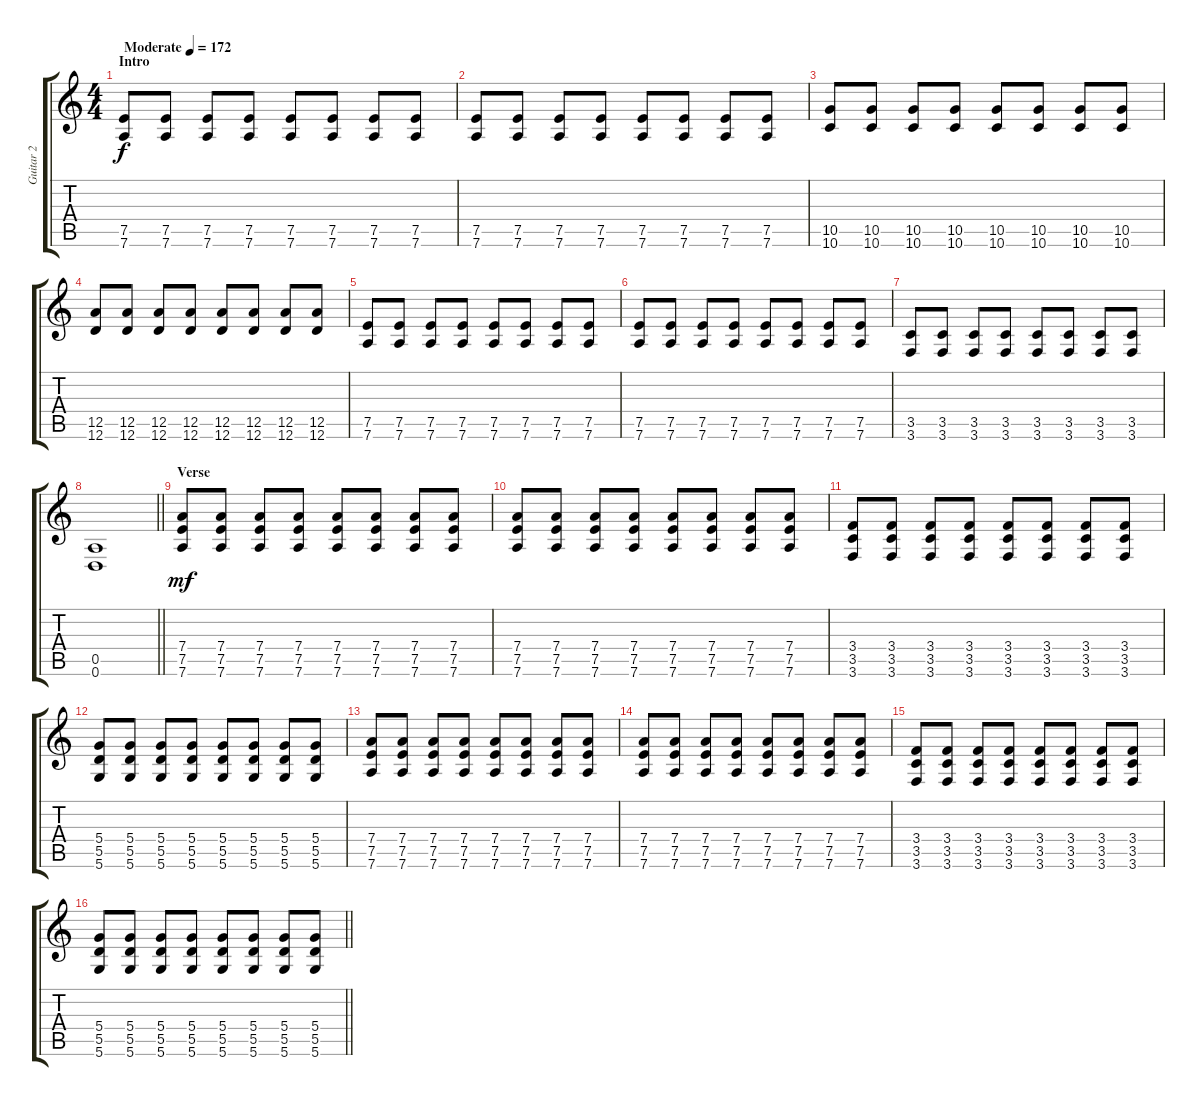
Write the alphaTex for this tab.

\track ("Guitar 2" "Guitar 2") {instrument distortionguitar}
\staff {score tabs}
\tuning (E4 B3 G3 D3 A2 D2) {hide}
\ts (4 4)
\section ("" "Intro")
\tempo (172 "Moderate")
\clef g2
\ks c
(7.5 7.6).8{dy f instrument distortionguitar} (7.5 7.6).8 (7.5 7.6).8 (7.5 7.6).8 (7.5 7.6).8 (7.5 7.6).8 (7.5 7.6).8 (7.5 7.6).8 |
(7.5 7.6).8 (7.5 7.6).8 (7.5 7.6).8 (7.5 7.6).8 (7.5 7.6).8 (7.5 7.6).8 (7.5 7.6).8 (7.5 7.6).8 |
(10.5 10.6).8 (10.5 10.6).8 (10.5 10.6).8 (10.5 10.6).8 (10.5 10.6).8 (10.5 10.6).8 (10.5 10.6).8 (10.5 10.6).8 |
(12.5 12.6).8 (12.5 12.6).8 (12.5 12.6).8 (12.5 12.6).8 (12.5 12.6).8 (12.5 12.6).8 (12.5 12.6).8 (12.5 12.6).8 |
(7.5 7.6).8 (7.5 7.6).8 (7.5 7.6).8 (7.5 7.6).8 (7.5 7.6).8 (7.5 7.6).8 (7.5 7.6).8 (7.5 7.6).8 |
(7.5 7.6).8 (7.5 7.6).8 (7.5 7.6).8 (7.5 7.6).8 (7.5 7.6).8 (7.5 7.6).8 (7.5 7.6).8 (7.5 7.6).8 |
(3.5 3.6).8 (3.5 3.6).8 (3.5 3.6).8 (3.5 3.6).8 (3.5 3.6).8 (3.5 3.6).8 (3.5 3.6).8 (3.5 3.6).8 |
\barLineRight lightlight
(0.5 0.6).1 |
\section ("" "Verse")
(7.4 7.5 7.6).8{dy mf} (7.4 7.5 7.6).8 (7.4 7.5 7.6).8 (7.4 7.5 7.6).8 (7.4 7.5 7.6).8 (7.4 7.5 7.6).8 (7.4 7.5 7.6).8 (7.4 7.5 7.6).8 |
(7.4 7.5 7.6).8 (7.4 7.5 7.6).8 (7.4 7.5 7.6).8 (7.4 7.5 7.6).8 (7.4 7.5 7.6).8 (7.4 7.5 7.6).8 (7.4 7.5 7.6).8 (7.4 7.5 7.6).8 |
(3.4 3.5 3.6).8 (3.4 3.5 3.6).8 (3.4 3.5 3.6).8 (3.4 3.5 3.6).8 (3.4 3.5 3.6).8 (3.4 3.5 3.6).8 (3.4 3.5 3.6).8 (3.4 3.5 3.6).8 |
(5.4 5.5 5.6).8 (5.4 5.5 5.6).8 (5.4 5.5 5.6).8 (5.4 5.5 5.6).8 (5.4 5.5 5.6).8 (5.4 5.5 5.6).8 (5.4 5.5 5.6).8 (5.4 5.5 5.6).8 |
(7.4 7.5 7.6).8 (7.4 7.5 7.6).8 (7.4 7.5 7.6).8 (7.4 7.5 7.6).8 (7.4 7.5 7.6).8 (7.4 7.5 7.6).8 (7.4 7.5 7.6).8 (7.4 7.5 7.6).8 |
(7.4 7.5 7.6).8 (7.4 7.5 7.6).8 (7.4 7.5 7.6).8 (7.4 7.5 7.6).8 (7.4 7.5 7.6).8 (7.4 7.5 7.6).8 (7.4 7.5 7.6).8 (7.4 7.5 7.6).8 |
(3.4 3.5 3.6).8 (3.4 3.5 3.6).8 (3.4 3.5 3.6).8 (3.4 3.5 3.6).8 (3.4 3.5 3.6).8 (3.4 3.5 3.6).8 (3.4 3.5 3.6).8 (3.4 3.5 3.6).8 |
\barLineRight lightlight
(5.4 5.5 5.6).8 (5.4 5.5 5.6).8 (5.4 5.5 5.6).8 (5.4 5.5 5.6).8 (5.4 5.5 5.6).8 (5.4 5.5 5.6).8 (5.4 5.5 5.6).8 (5.4 5.5 5.6).8
